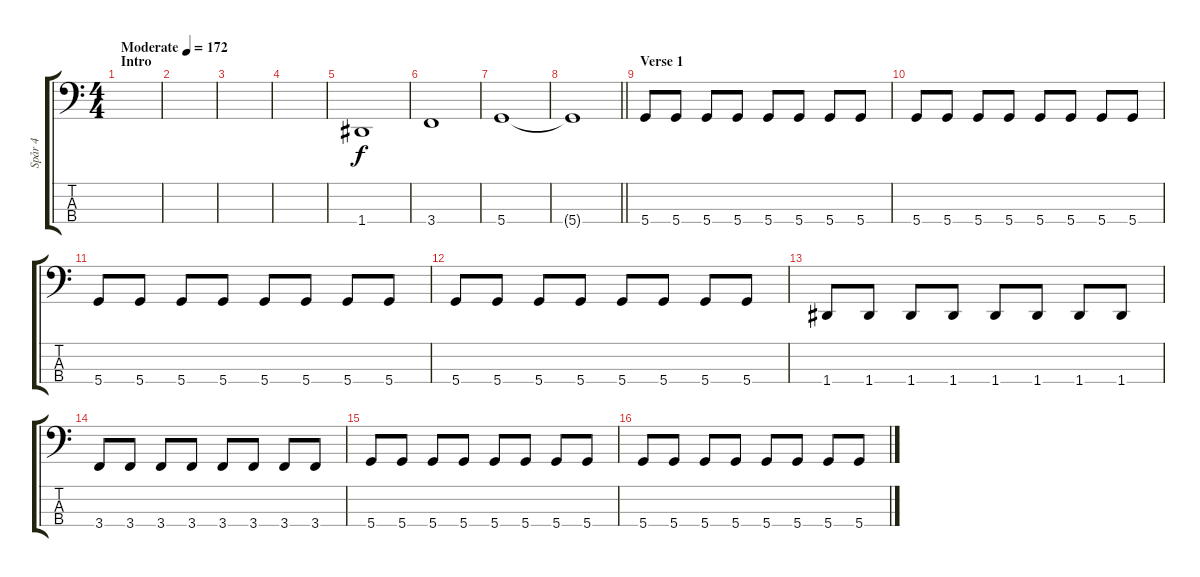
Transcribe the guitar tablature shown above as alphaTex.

\track ("Spår 4" "Spår 4") {instrument electricbassfinger}
\staff {score tabs}
\tuning (G2 D2 A1 D1) {hide}
\ts (4 4)
\section ("" "Intro")
\tempo (172 "Moderate")
\clef f4
\ks c
|
|
|
|
1.4.1 |
3.4.1 |
5.4.1 |
\barLineRight lightlight
5.4{t}.1 |
\section ("" "Verse 1")
5.4.8 5.4.8 5.4.8 5.4.8 5.4.8 5.4.8 5.4.8 5.4.8 |
5.4.8 5.4.8 5.4.8 5.4.8 5.4.8 5.4.8 5.4.8 5.4.8 |
5.4.8 5.4.8 5.4.8 5.4.8 5.4.8 5.4.8 5.4.8 5.4.8 |
5.4.8 5.4.8 5.4.8 5.4.8 5.4.8 5.4.8 5.4.8 5.4.8 |
1.4.8 1.4.8 1.4.8 1.4.8 1.4.8 1.4.8 1.4.8 1.4.8 |
3.4.8 3.4.8 3.4.8 3.4.8 3.4.8 3.4.8 3.4.8 3.4.8 |
5.4.8 5.4.8 5.4.8 5.4.8 5.4.8 5.4.8 5.4.8 5.4.8 |
5.4.8 5.4.8 5.4.8 5.4.8 5.4.8 5.4.8 5.4.8 5.4.8
